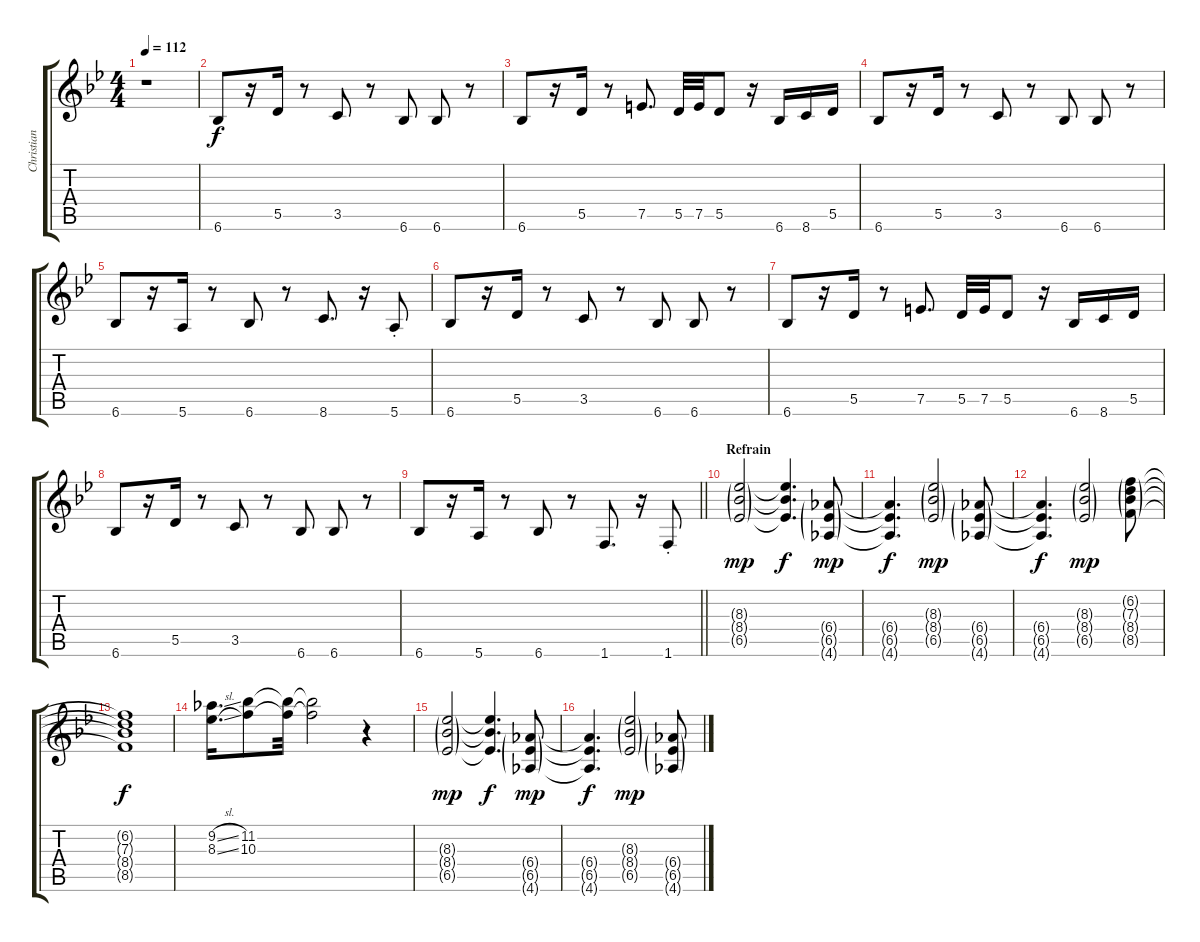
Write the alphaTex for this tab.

\track ("Christian Gitarre 2 " "Christian ") {instrument acousticguitarsteel}
\staff {score tabs}
\tuning (E4 B3 G3 D3 A2 E2) {hide}
\ts (4 4)
\tempo 112
\clef g2
\ks bb
r.1{dy f} |
6.6.8 r.16 5.5.16 r.8 3.5.8 r.8 6.6.8 6.6.8 r.8 |
6.6.8 r.16 5.5.16 r.8 7.5.8{d} 5.5.32 7.5.32 5.5.8 r.16 6.6.16 8.6.16 5.5.16 |
6.6.8 r.16 5.5.16 r.8 3.5.8 r.8 6.6.8 6.6.8 r.8 |
6.6.8 r.16 5.6.16 r.8 6.6.8 r.8 8.6.8{d} r.16 5.6{st}.8 |
6.6.8 r.16 5.5.16 r.8 3.5.8 r.8 6.6.8 6.6.8 r.8 |
6.6.8 r.16 5.5.16 r.8 7.5.8{d} 5.5.32 7.5.32 5.5.8 r.16 6.6.16 8.6.16 5.5.16 |
6.6.8 r.16 5.5.16 r.8 3.5.8 r.8 6.6.8 6.6.8 r.8 |
\barLineRight lightlight
6.6.8 r.16 5.6.16 r.8 6.6.8 r.8 1.6.8{d} r.16 1.6{st}.8 |
\section ("" "Refrain")
(8.3{g} 8.4{g} 6.5{g}).2{dy mp} (8.3{t} 8.4{t} 6.5{t}).4{d dy f} (6.4{g} 6.5{g} 4.6{g}).8{dy mp} |
(6.4{t} 6.5{t} 4.6{t}).4{d dy f} (8.3{g} 8.4{g} 6.5{g}).2{dy mp} (6.4{g} 6.5{g} 4.6{g}).8 |
(6.4{t} 6.5{t} 4.6{t}).4{d dy f} (8.3{g} 8.4{g} 6.5{g}).2{dy mp} (6.2{g} 7.3{g} 8.4{g} 8.5{g}).8 |
(6.2{t} 7.3{t} 8.4{t} 8.5{t}).1{dy f} |
(9.2{sl} 8.3{sl}).16{d} (11.2 10.3).8 (11.2{t} 10.3{t}).32 (11.2{t} 10.3{t}).2 r.4 |
(8.3{g} 8.4{g} 6.5{g}).2{dy mp} (8.3{t} 8.4{t} 6.5{t}).4{d dy f} (6.4{g} 6.5{g} 4.6{g}).8{dy mp} |
(6.4{t} 6.5{t} 4.6{t}).4{d dy f} (8.3{g} 8.4{g} 6.5{g}).2{dy mp} (6.4{g} 6.5{g} 4.6{g}).8
